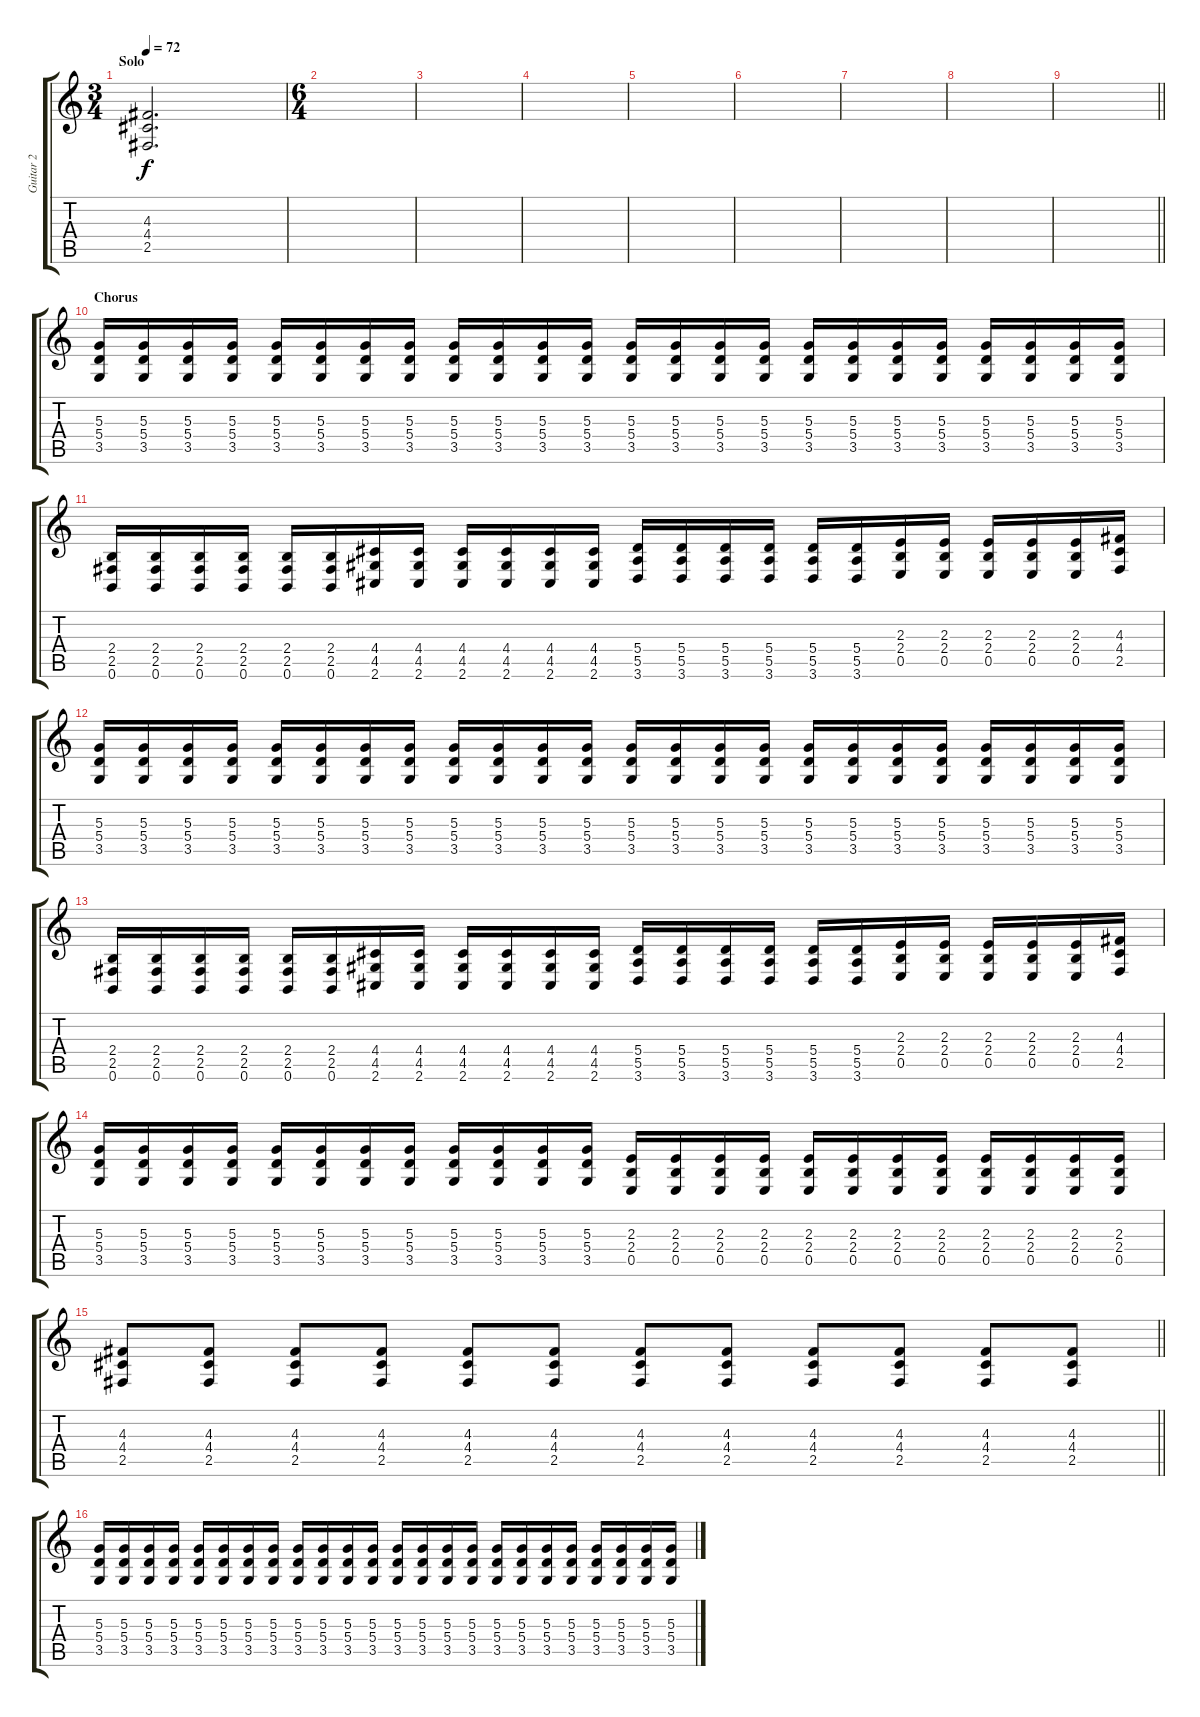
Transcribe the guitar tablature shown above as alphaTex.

\track ("Guitar 2" "Guitar 2") {instrument overdrivenguitar}
\staff {score tabs}
\tuning (B3 Gb3 D3 A2 E2 B1) {hide}
\ts (3 4)
\section ("" "Solo")
\tempo 72
\clef g2
\ks c
(4.3{t} 4.4{t} 2.5{t}).2{d dy f} |
\ts (6 4)
|
|
|
|
|
|
|
\barLineRight lightlight
|
\section ("" "Chorus")
(5.3 5.4 3.5).16 (5.3 5.4 3.5).16 (5.3 5.4 3.5).16 (5.3 5.4 3.5).16 (5.3 5.4 3.5).16 (5.3 5.4 3.5).16 (5.3 5.4 3.5).16 (5.3 5.4 3.5).16 (5.3 5.4 3.5).16 (5.3 5.4 3.5).16 (5.3 5.4 3.5).16 (5.3 5.4 3.5).16 (5.3 5.4 3.5).16 (5.3 5.4 3.5).16 (5.3 5.4 3.5).16 (5.3 5.4 3.5).16 (5.3 5.4 3.5).16 (5.3 5.4 3.5).16 (5.3 5.4 3.5).16 (5.3 5.4 3.5).16 (5.3 5.4 3.5).16 (5.3 5.4 3.5).16 (5.3 5.4 3.5).16 (5.3 5.4 3.5).16 |
(2.4 2.5 0.6).16 (2.4 2.5 0.6).16 (2.4 2.5 0.6).16 (2.4 2.5 0.6).16 (2.4 2.5 0.6).16 (2.4 2.5 0.6).16 (4.4 4.5 2.6).16 (4.4 4.5 2.6).16 (4.4 4.5 2.6).16 (4.4 4.5 2.6).16 (4.4 4.5 2.6).16 (4.4 4.5 2.6).16 (5.4 5.5 3.6).16 (5.4 5.5 3.6).16 (5.4 5.5 3.6).16 (5.4 5.5 3.6).16 (5.4 5.5 3.6).16 (5.4 5.5 3.6).16 (2.3 2.4 0.5).16 (2.3 2.4 0.5).16 (2.3 2.4 0.5).16 (2.3 2.4 0.5).16 (2.3 2.4 0.5).16 (4.3 4.4 2.5).16 |
(5.3 5.4 3.5).16 (5.3 5.4 3.5).16 (5.3 5.4 3.5).16 (5.3 5.4 3.5).16 (5.3 5.4 3.5).16 (5.3 5.4 3.5).16 (5.3 5.4 3.5).16 (5.3 5.4 3.5).16 (5.3 5.4 3.5).16 (5.3 5.4 3.5).16 (5.3 5.4 3.5).16 (5.3 5.4 3.5).16 (5.3 5.4 3.5).16 (5.3 5.4 3.5).16 (5.3 5.4 3.5).16 (5.3 5.4 3.5).16 (5.3 5.4 3.5).16 (5.3 5.4 3.5).16 (5.3 5.4 3.5).16 (5.3 5.4 3.5).16 (5.3 5.4 3.5).16 (5.3 5.4 3.5).16 (5.3 5.4 3.5).16 (5.3 5.4 3.5).16 |
(2.4 2.5 0.6).16 (2.4 2.5 0.6).16 (2.4 2.5 0.6).16 (2.4 2.5 0.6).16 (2.4 2.5 0.6).16 (2.4 2.5 0.6).16 (4.4 4.5 2.6).16 (4.4 4.5 2.6).16 (4.4 4.5 2.6).16 (4.4 4.5 2.6).16 (4.4 4.5 2.6).16 (4.4 4.5 2.6).16 (5.4 5.5 3.6).16 (5.4 5.5 3.6).16 (5.4 5.5 3.6).16 (5.4 5.5 3.6).16 (5.4 5.5 3.6).16 (5.4 5.5 3.6).16 (2.3 2.4 0.5).16 (2.3 2.4 0.5).16 (2.3 2.4 0.5).16 (2.3 2.4 0.5).16 (2.3 2.4 0.5).16 (4.3 4.4 2.5).16 |
(5.3 5.4 3.5).16 (5.3 5.4 3.5).16 (5.3 5.4 3.5).16 (5.3 5.4 3.5).16 (5.3 5.4 3.5).16 (5.3 5.4 3.5).16 (5.3 5.4 3.5).16 (5.3 5.4 3.5).16 (5.3 5.4 3.5).16 (5.3 5.4 3.5).16 (5.3 5.4 3.5).16 (5.3 5.4 3.5).16 (2.3 2.4 0.5).16 (2.3 2.4 0.5).16 (2.3 2.4 0.5).16 (2.3 2.4 0.5).16 (2.3 2.4 0.5).16 (2.3 2.4 0.5).16 (2.3 2.4 0.5).16 (2.3 2.4 0.5).16 (2.3 2.4 0.5).16 (2.3 2.4 0.5).16 (2.3 2.4 0.5).16 (2.3 2.4 0.5).16 |
\barLineRight lightlight
(4.3 4.4 2.5).8 (4.3 4.4 2.5).8 (4.3 4.4 2.5).8 (4.3 4.4 2.5).8 (4.3 4.4 2.5).8 (4.3 4.4 2.5).8 (4.3 4.4 2.5).8 (4.3 4.4 2.5).8 (4.3 4.4 2.5).8 (4.3 4.4 2.5).8 (4.3 4.4 2.5).8 (4.3 4.4 2.5).8 |
\section ("" "")
(5.3 5.4 3.5).16 (5.3 5.4 3.5).16 (5.3 5.4 3.5).16 (5.3 5.4 3.5).16 (5.3 5.4 3.5).16 (5.3 5.4 3.5).16 (5.3 5.4 3.5).16 (5.3 5.4 3.5).16 (5.3 5.4 3.5).16 (5.3 5.4 3.5).16 (5.3 5.4 3.5).16 (5.3 5.4 3.5).16 (5.3 5.4 3.5).16 (5.3 5.4 3.5).16 (5.3 5.4 3.5).16 (5.3 5.4 3.5).16 (5.3 5.4 3.5).16 (5.3 5.4 3.5).16 (5.3 5.4 3.5).16 (5.3 5.4 3.5).16 (5.3 5.4 3.5).16 (5.3 5.4 3.5).16 (5.3 5.4 3.5).16 (5.3 5.4 3.5).16
